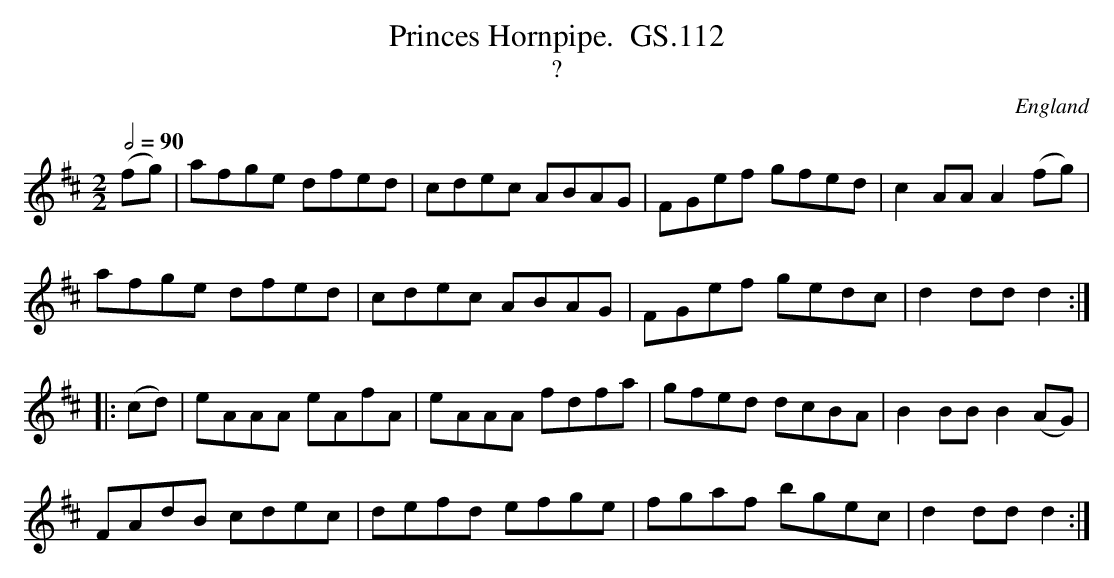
X:1
T:Princes Hornpipe.  GS.112
T:?
M:2/2
L:1/8
Q:1/2=90
O:England
K:D major
(fg) | afge dfed | cdec ABAG | FGef gfed | c2 AA A2 (fg) |!
afge dfed |cdec ABAG | FGef gedc | d2 dd d2 :|!
|: (cd) | eAAA eAfA | eAAA fdfa |gfed dcBA | B2 BB B2 (AG) |!
FAdB cdec | defd efge | fgaf bgec | d2 dd d2 :|
